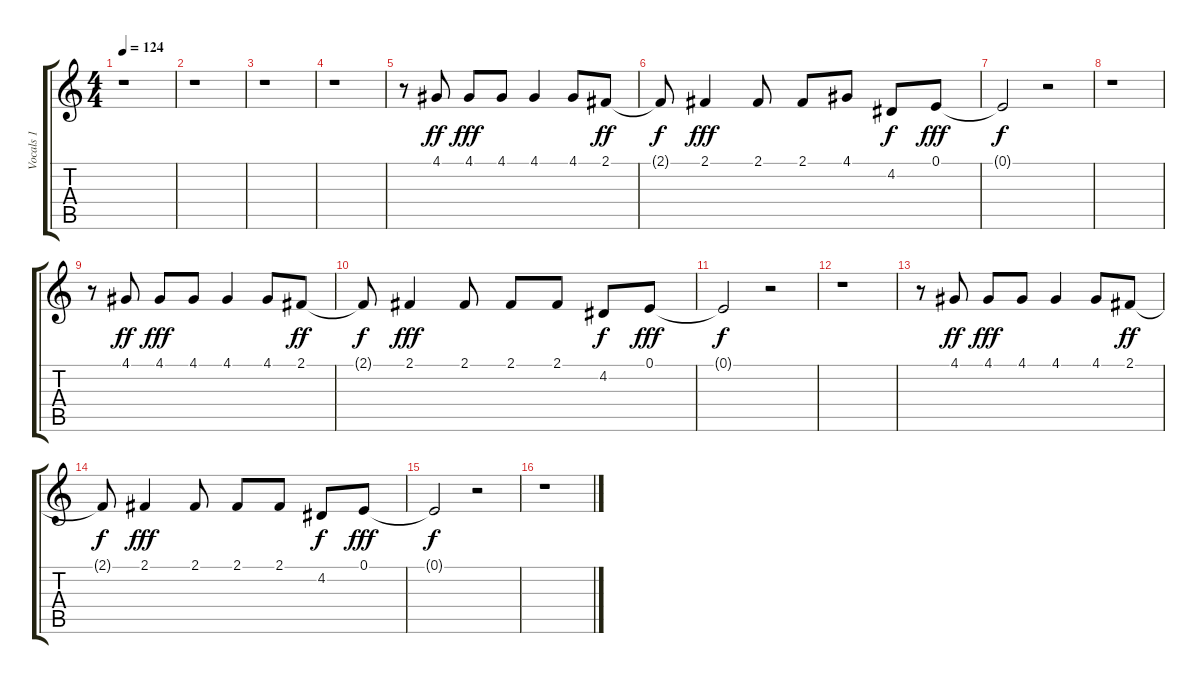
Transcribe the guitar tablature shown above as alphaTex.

\track ("Vocals 1" "Vocals 1") {instrument flute}
\staff {score tabs}
\tuning (E4 B3 G3 D3 A2 E2) {hide}
\ts (4 4)
\tempo 124
\clef g2
\ks c
r.1{dy f} |
r.1 |
r.1 |
r.1 |
r.8 4.1.8{dy ff} 4.1.8{dy fff} 4.1.8 4.1.4 4.1.8 2.1.8{dy ff} |
2.1{t}.8{dy f} 2.1.4{dy fff} 2.1.8 2.1.8 4.1.8 4.2.8{dy f} 0.1.8{dy fff} |
0.1{t}.2{dy f} r.2 |
r.1 |
r.8 4.1.8{dy ff} 4.1.8{dy fff} 4.1.8 4.1.4 4.1.8 2.1.8{dy ff} |
2.1{t}.8{dy f} 2.1.4{dy fff} 2.1.8 2.1.8 2.1.8 4.2.8{dy f} 0.1.8{dy fff} |
0.1{t}.2{dy f} r.2 |
r.1 |
r.8 4.1.8{dy ff} 4.1.8{dy fff} 4.1.8 4.1.4 4.1.8 2.1.8{dy ff} |
2.1{t}.8{dy f} 2.1.4{dy fff} 2.1.8 2.1.8 2.1.8 4.2.8{dy f} 0.1.8{dy fff} |
0.1{t}.2{dy f} r.2 |
r.1
